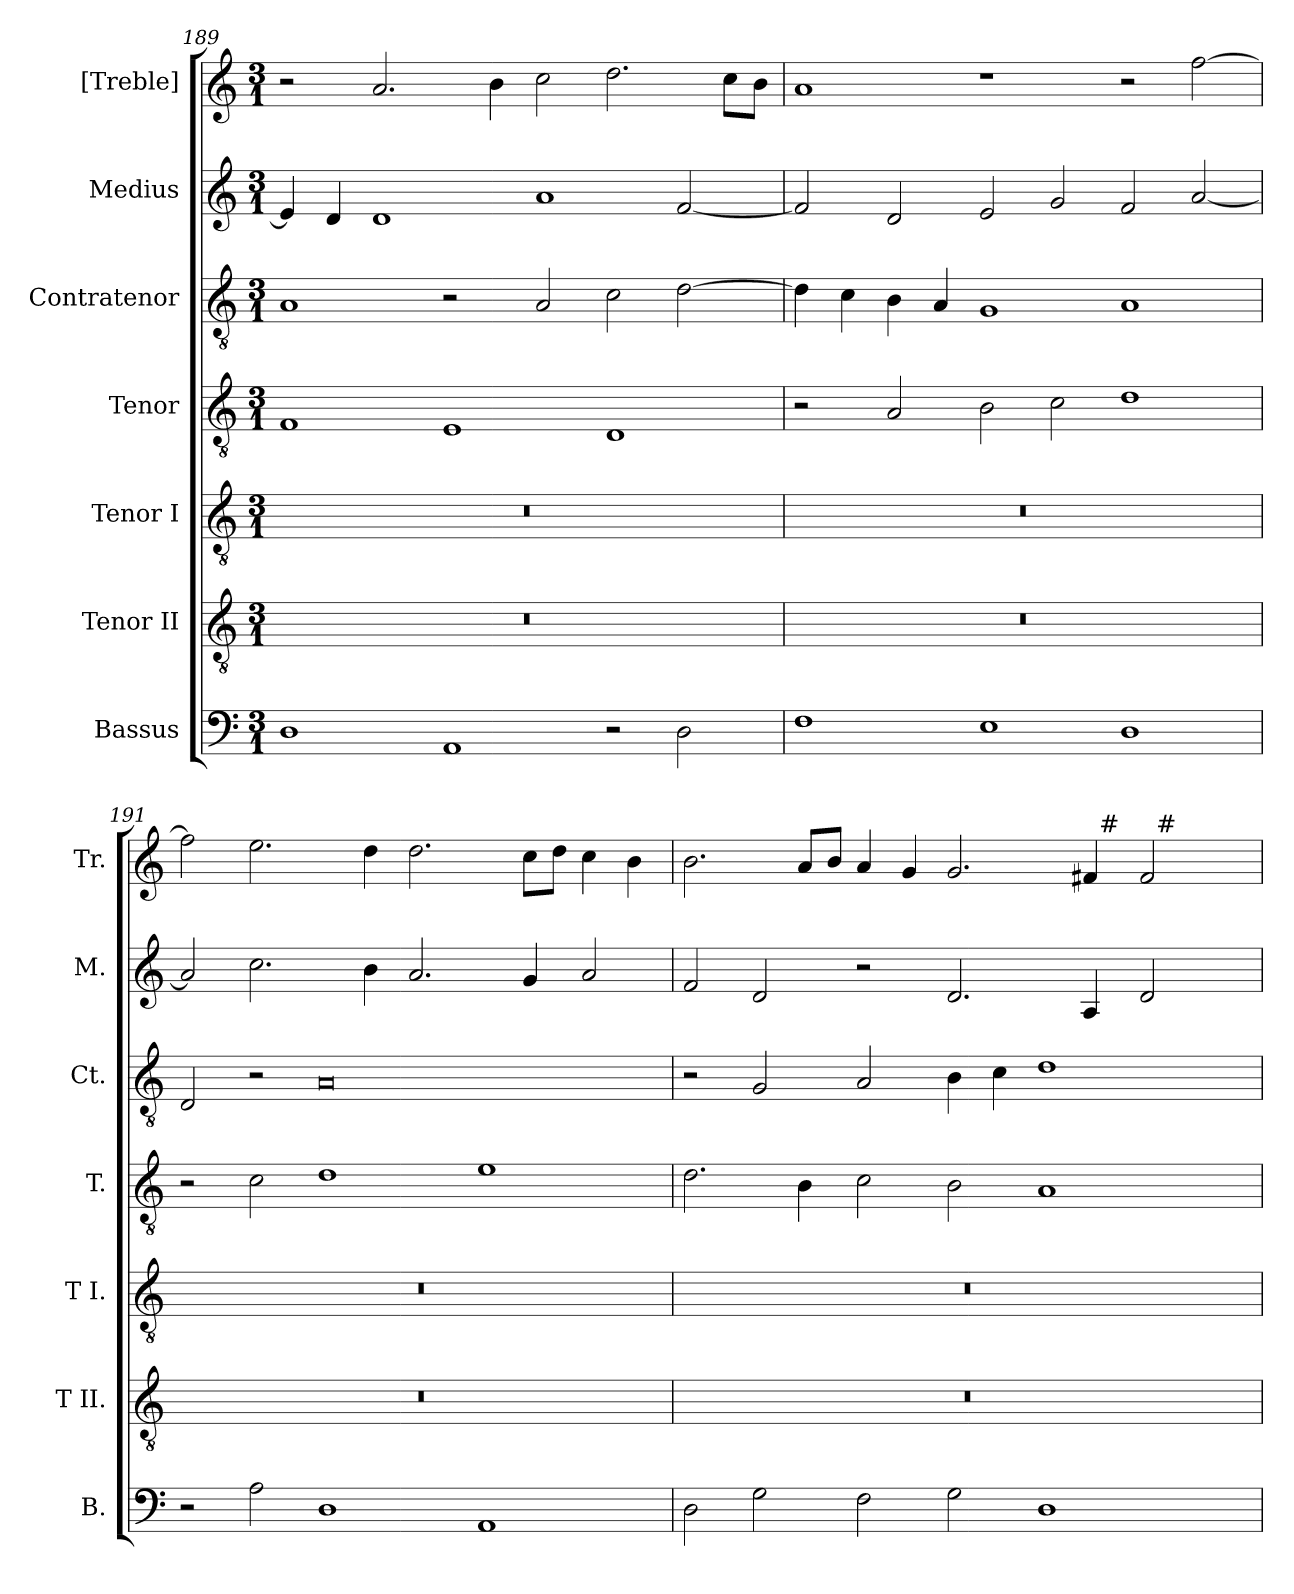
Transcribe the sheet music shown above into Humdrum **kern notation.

**kern	**kern	**kern	**kern	**kern	**kern	**kern
*part7	*part6	*part5	*part4	*part3	*part2	*part1
*staff7	*staff6	*staff5	*staff4	*staff3	*staff2	*staff1
*I"Bassus	*I"Tenor II	*I"Tenor I	*I"Tenor	*I"Contratenor	*I"Medius	*I"[Treble]
*I'B.	*I'T II.	*I'T I.	*I'T.	*I'Ct.	*I'M.	*I'Tr.
*clefF4	*clefGv2	*clefGv2	*clefGv2	*clefGv2	*clefG2	*clefG2
*	*ITrd7c12	*ITrd7c12	*ITrd7c12	*ITrd7c12	*	*
*k[]	*k[]	*k[]	*k[]	*k[]	*k[]	*k[]
*C:	*C:	*C:	*C:	*C:	*C:	*C:
*M3/1	*M3/1	*M3/1	*M3/1	*M3/1	*M3/1	*M3/1
=189	=189	=189	=189	=189	=189	=189
!	!LO:N:vis=1	!LO:N:vis=1	!	!	!	!
1Di	0.r	0.r	1FFi	1AAi	4ei/]	2r
.	.	.	.	.	4di/	.
.	.	.	.	.	1di	2.ai/
1AAi	.	.	1EEi	2r	.	.
.	.	.	.	.	.	4bi\
.	.	.	.	2AAi/	1ai	2cci\
2r	.	.	1DDi	2Ci\	.	2.ddi\
2Di\	.	.	.	[>2Di\	[<2fi/	.
.	.	.	.	.	.	8cci\L
.	.	.	.	.	.	8bi\J
=190`	=190`	=190`	=190`	=190`	=190`	=190`
!	!LO:N:vis=1	!LO:N:vis=1	!	!	!	!
1Fi	0.r	0.r	2r	4Di\]	2fi/]	1ai
.	.	.	.	4Ci\	.	.
.	.	.	2AAi/	4BBi\	2di/	.
.	.	.	.	4AAi/	.	.
1Ei	.	.	2BBi\	1GGi	2ei/	1r
.	.	.	2Ci\	.	2gi/	.
1Di	.	.	1Di	1AAi	2fi/	2r
.	.	.	.	.	[<2ai/	[>2ffi\
!!LO:LB:g=z
=191`	=191`	=191`	=191`	=191`	=191`	=191`
!	!LO:N:vis=1	!LO:N:vis=1	!	!	!	!
2r	0.r	0.r	2r	2DDi/	2ai/]	2ffi\]
2Ai\	.	.	2Ci\	2r	2.cci\	2.eei\
1Di	.	.	1Di	0AAi	.	.
.	.	.	.	.	4bi\	4ddi\
.	.	.	.	.	2.ai/	2.ddi\
1AAi	.	.	1Ei	.	.	.
.	.	.	.	.	4gi/	8cci\L
.	.	.	.	.	.	8ddi\J
.	.	.	.	.	2ai/	4cci\
.	.	.	.	.	.	4bi\
=192`	=192`	=192`	=192`	=192`	=192`	=192`
!	!LO:N:vis=1	!LO:N:vis=1	!	!	!	!
*	*	*	*	*	*	*^
*	*	*	*	*	*	*	*^
2Di\	0.r	0.r	2.Di\	2r	2fi/	2.bi\	1ryy	1ryy
2Gi\	.	.	.	2GGi/	2di/	.	.	.
.	.	.	4BBi\	.	.	8ai/L	.	.
.	.	.	.	.	.	8bi/J	.	.
2Fi\	.	.	2Ci\	2AAi/	2r	4ai/	1ryy	1ryy
.	.	.	.	.	.	4gi/	.	.
2Gi\	.	.	2BBi\	4BBi\	2.di/	2.gi/	.	.
.	.	.	.	4Ci\	.	.	.	.
1Di	.	.	1AAi	1Di	.	.	4ryy	2ryy
.	.	.	.	.	4Ai/	4f#i/	32ryy	.
.	.	.	.	.	.	.	256ryy	.
!	!	!	!	!	!	!	!LO:TX:a:t=#	!
.	.	.	.	.	.	.	2ryy	.
.	.	.	.	.	2di/	2f#i/	.	32ryy
.	.	.	.	.	.	.	.	256ryy
!	!	!	!	!	!	!	!	!LO:TX:a:t=#
.	.	.	.	.	.	.	.	4ryy
.	.	.	.	.	.	.	8ryy	8ryy
.	.	.	.	.	.	.	16ryy	16ryy
.	.	.	.	.	.	.	64..ryy	64..ryy
*	*	*	*	*	*	*v	*v	*v
=`	=`	=`	=`	=`	=`	=`
*-	*-	*-	*-	*-	*-	*-
